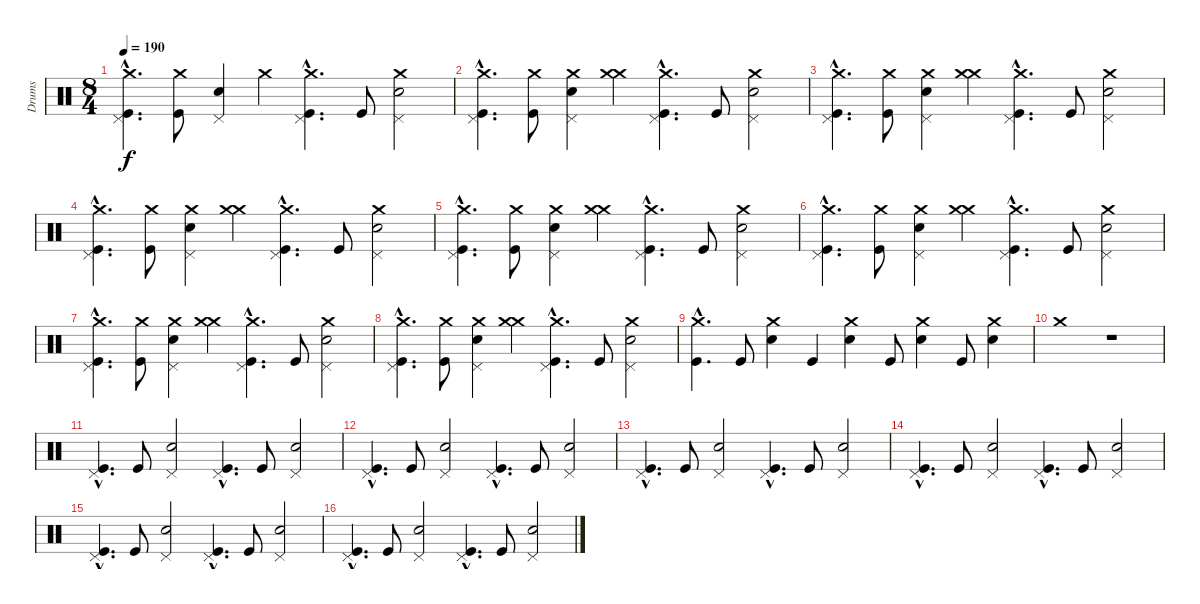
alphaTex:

\track ("Drums" "Drums") {instrument percussion}
\staff {score}
\articulation defaults
\ts (8 4)
\tempo 190
\clef neutral
\ks c
("Crash medium (hit)"{hac} "Pedal Hi-Hat (hit)"{hac} "Kick (hit)"{hac}).4{d dy f} ("Crash medium (hit)" "Kick (hit)").8 ("Pedal Hi-Hat (hit)" "Electric Snare (hit)").4 "Crash medium (hit)".4 ("Pedal Hi-Hat (hit)"{hac} "Crash medium (hit)"{hac} "Kick (hit)"{hac}).4{d} "Kick (hit)".8 ("Pedal Hi-Hat (hit)" "Electric Snare (hit)" "Crash medium (hit)").2 |
("Crash medium (hit)"{hac} "Pedal Hi-Hat (hit)"{hac} "Kick (hit)"{hac}).4{d} ("Crash medium (hit)" "Kick (hit)").8 ("Pedal Hi-Hat (hit)" "Electric Snare (hit)" "Crash medium (hit)").4 ("Crash medium (hit)" "Crash medium (hit)").4 ("Pedal Hi-Hat (hit)"{hac} "Crash medium (hit)"{hac} "Kick (hit)"{hac}).4{d} "Kick (hit)".8 ("Pedal Hi-Hat (hit)" "Electric Snare (hit)" "Crash medium (hit)").2 |
("Crash medium (hit)"{hac} "Pedal Hi-Hat (hit)"{hac} "Kick (hit)"{hac}).4{d} ("Crash medium (hit)" "Kick (hit)").8 ("Pedal Hi-Hat (hit)" "Electric Snare (hit)" "Crash medium (hit)").4 ("Crash medium (hit)" "Crash medium (hit)").4 ("Pedal Hi-Hat (hit)"{hac} "Crash medium (hit)"{hac} "Kick (hit)"{hac}).4{d} "Kick (hit)".8 ("Pedal Hi-Hat (hit)" "Electric Snare (hit)" "Crash medium (hit)").2 |
("Crash medium (hit)"{hac} "Pedal Hi-Hat (hit)"{hac} "Kick (hit)"{hac}).4{d} ("Crash medium (hit)" "Kick (hit)").8 ("Pedal Hi-Hat (hit)" "Electric Snare (hit)" "Crash medium (hit)").4 ("Crash medium (hit)" "Crash medium (hit)").4 ("Pedal Hi-Hat (hit)"{hac} "Crash medium (hit)"{hac} "Kick (hit)"{hac}).4{d} "Kick (hit)".8 ("Pedal Hi-Hat (hit)" "Electric Snare (hit)" "Crash medium (hit)").2 |
("Crash medium (hit)"{hac} "Pedal Hi-Hat (hit)"{hac} "Kick (hit)"{hac}).4{d} ("Crash medium (hit)" "Kick (hit)").8 ("Pedal Hi-Hat (hit)" "Electric Snare (hit)" "Crash medium (hit)").4 ("Crash medium (hit)" "Crash medium (hit)").4 ("Pedal Hi-Hat (hit)"{hac} "Crash medium (hit)"{hac} "Kick (hit)"{hac}).4{d} "Kick (hit)".8 ("Pedal Hi-Hat (hit)" "Electric Snare (hit)" "Crash medium (hit)").2 |
("Crash medium (hit)"{hac} "Pedal Hi-Hat (hit)"{hac} "Kick (hit)"{hac}).4{d} ("Crash medium (hit)" "Kick (hit)").8 ("Pedal Hi-Hat (hit)" "Electric Snare (hit)" "Crash medium (hit)").4 ("Crash medium (hit)" "Crash medium (hit)").4 ("Pedal Hi-Hat (hit)"{hac} "Crash medium (hit)"{hac} "Kick (hit)"{hac}).4{d} "Kick (hit)".8 ("Pedal Hi-Hat (hit)" "Electric Snare (hit)" "Crash medium (hit)").2 |
("Crash medium (hit)"{hac} "Pedal Hi-Hat (hit)"{hac} "Kick (hit)"{hac}).4{d} ("Crash medium (hit)" "Kick (hit)").8 ("Pedal Hi-Hat (hit)" "Electric Snare (hit)" "Crash medium (hit)").4 ("Crash medium (hit)" "Crash medium (hit)").4 ("Pedal Hi-Hat (hit)"{hac} "Crash medium (hit)"{hac} "Kick (hit)"{hac}).4{d} "Kick (hit)".8 ("Pedal Hi-Hat (hit)" "Electric Snare (hit)" "Crash medium (hit)").2 |
("Crash medium (hit)"{hac} "Pedal Hi-Hat (hit)"{hac} "Kick (hit)"{hac}).4{d} ("Crash medium (hit)" "Kick (hit)").8 ("Pedal Hi-Hat (hit)" "Electric Snare (hit)" "Crash medium (hit)").4 ("Crash medium (hit)" "Crash medium (hit)").4 ("Pedal Hi-Hat (hit)"{hac} "Crash medium (hit)"{hac} "Kick (hit)"{hac}).4{d} "Kick (hit)".8 ("Pedal Hi-Hat (hit)" "Electric Snare (hit)" "Crash medium (hit)").2 |
("Crash medium (hit)"{hac} "Kick (hit)"{hac}).4{d} "Kick (hit)".8 ("Crash medium (hit)" "Electric Snare (hit)").4 "Kick (hit)".4 ("Crash medium (hit)" "Electric Snare (hit)").4 "Kick (hit)".8 ("Crash medium (hit)" "Electric Snare (hit)").4 "Kick (hit)".8 ("Crash medium (hit)" "Electric Snare (hit)").4 |
"Crash medium (hit)".1 r.1 |
("Pedal Hi-Hat (hit)"{hac} "Kick (hit)"{hac}).4{d} "Kick (hit)".8 ("Pedal Hi-Hat (hit)" "Electric Snare (hit)").2 ("Pedal Hi-Hat (hit)"{hac} "Kick (hit)"{hac}).4{d} "Kick (hit)".8 ("Pedal Hi-Hat (hit)" "Electric Snare (hit)").2 |
("Pedal Hi-Hat (hit)"{hac} "Kick (hit)"{hac}).4{d} "Kick (hit)".8 ("Pedal Hi-Hat (hit)" "Electric Snare (hit)").2 ("Pedal Hi-Hat (hit)"{hac} "Kick (hit)"{hac}).4{d} "Kick (hit)".8 ("Pedal Hi-Hat (hit)" "Electric Snare (hit)").2 |
("Pedal Hi-Hat (hit)"{hac} "Kick (hit)"{hac}).4{d} "Kick (hit)".8 ("Pedal Hi-Hat (hit)" "Electric Snare (hit)").2 ("Pedal Hi-Hat (hit)"{hac} "Kick (hit)"{hac}).4{d} "Kick (hit)".8 ("Pedal Hi-Hat (hit)" "Electric Snare (hit)").2 |
("Pedal Hi-Hat (hit)"{hac} "Kick (hit)"{hac}).4{d} "Kick (hit)".8 ("Pedal Hi-Hat (hit)" "Electric Snare (hit)").2 ("Pedal Hi-Hat (hit)"{hac} "Kick (hit)"{hac}).4{d} "Kick (hit)".8 ("Pedal Hi-Hat (hit)" "Electric Snare (hit)").2 |
("Pedal Hi-Hat (hit)"{hac} "Kick (hit)"{hac}).4{d} "Kick (hit)".8 ("Pedal Hi-Hat (hit)" "Electric Snare (hit)").2 ("Pedal Hi-Hat (hit)"{hac} "Kick (hit)"{hac}).4{d} "Kick (hit)".8 ("Pedal Hi-Hat (hit)" "Electric Snare (hit)").2 |
("Pedal Hi-Hat (hit)"{hac} "Kick (hit)"{hac}).4{d} "Kick (hit)".8 ("Pedal Hi-Hat (hit)" "Electric Snare (hit)").2 ("Pedal Hi-Hat (hit)"{hac} "Kick (hit)"{hac}).4{d} "Kick (hit)".8 ("Pedal Hi-Hat (hit)" "Electric Snare (hit)").2
